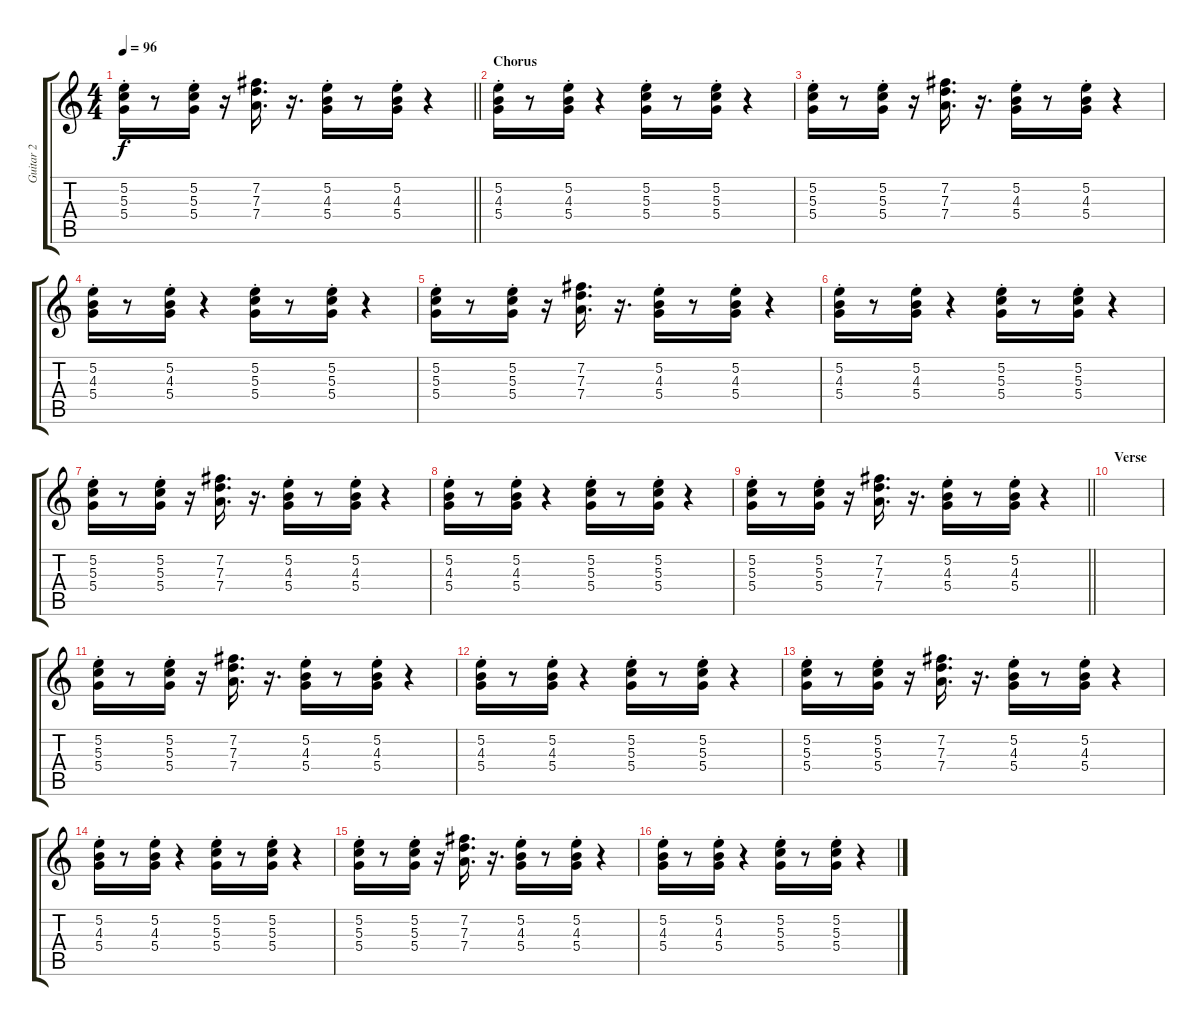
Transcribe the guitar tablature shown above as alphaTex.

\track ("Guitar 2" "Guitar 2") {instrument electricguitarclean}
\staff {score tabs}
\tuning (E4 B3 G3 D3 A2 E2) {hide}
\ts (4 4)
\tempo 96
\clef g2
\barLineRight lightlight
\ks c
(5.2{st} 5.3{st} 5.4{st}).16{dy f} r.8 (5.2{st} 5.3{st} 5.4{st}).16 r.16 (7.2 7.3 7.4).16{d} r.16{d} (5.2{st} 4.3{st} 5.4{st}).16 r.8 (5.2{st} 4.3{st} 5.4{st}).16 r.4 |
\section ("" "Chorus")
(5.2{st} 4.3{st} 5.4{st}).16 r.8 (5.2{st} 4.3{st} 5.4{st}).16 r.4 (5.2{st} 5.3{st} 5.4{st}).16 r.8 (5.2{st} 5.3{st} 5.4{st}).16 r.4 |
(5.2{st} 5.3{st} 5.4{st}).16 r.8 (5.2{st} 5.3{st} 5.4{st}).16 r.16 (7.2 7.3 7.4).16{d} r.16{d} (5.2{st} 4.3{st} 5.4{st}).16 r.8 (5.2{st} 4.3{st} 5.4{st}).16 r.4 |
(5.2{st} 4.3{st} 5.4{st}).16 r.8 (5.2{st} 4.3{st} 5.4{st}).16 r.4 (5.2{st} 5.3{st} 5.4{st}).16 r.8 (5.2{st} 5.3{st} 5.4{st}).16 r.4 |
(5.2{st} 5.3{st} 5.4{st}).16 r.8 (5.2{st} 5.3{st} 5.4{st}).16 r.16 (7.2 7.3 7.4).16{d} r.16{d} (5.2{st} 4.3{st} 5.4{st}).16 r.8 (5.2{st} 4.3{st} 5.4{st}).16 r.4 |
(5.2{st} 4.3{st} 5.4{st}).16 r.8 (5.2{st} 4.3{st} 5.4{st}).16 r.4 (5.2{st} 5.3{st} 5.4{st}).16 r.8 (5.2{st} 5.3{st} 5.4{st}).16 r.4 |
(5.2{st} 5.3{st} 5.4{st}).16 r.8 (5.2{st} 5.3{st} 5.4{st}).16 r.16 (7.2 7.3 7.4).16{d} r.16{d} (5.2{st} 4.3{st} 5.4{st}).16 r.8 (5.2{st} 4.3{st} 5.4{st}).16 r.4 |
(5.2{st} 4.3{st} 5.4{st}).16 r.8 (5.2{st} 4.3{st} 5.4{st}).16 r.4 (5.2{st} 5.3{st} 5.4{st}).16 r.8 (5.2{st} 5.3{st} 5.4{st}).16 r.4 |
\barLineRight lightlight
(5.2{st} 5.3{st} 5.4{st}).16 r.8 (5.2{st} 5.3{st} 5.4{st}).16 r.16 (7.2 7.3 7.4).16{d} r.16{d} (5.2{st} 4.3{st} 5.4{st}).16 r.8 (5.2{st} 4.3{st} 5.4{st}).16 r.4 |
\section ("" "Verse")
|
(5.2{st} 5.3{st} 5.4{st}).16 r.8 (5.2{st} 5.3{st} 5.4{st}).16 r.16 (7.2 7.3 7.4).16{d} r.16{d} (5.2{st} 4.3{st} 5.4{st}).16 r.8 (5.2{st} 4.3{st} 5.4{st}).16 r.4 |
(5.2{st} 4.3{st} 5.4{st}).16 r.8 (5.2{st} 4.3{st} 5.4{st}).16 r.4 (5.2{st} 5.3{st} 5.4{st}).16 r.8 (5.2{st} 5.3{st} 5.4{st}).16 r.4 |
(5.2{st} 5.3{st} 5.4{st}).16 r.8 (5.2{st} 5.3{st} 5.4{st}).16 r.16 (7.2 7.3 7.4).16{d} r.16{d} (5.2{st} 4.3{st} 5.4{st}).16 r.8 (5.2{st} 4.3{st} 5.4{st}).16 r.4 |
(5.2{st} 4.3{st} 5.4{st}).16 r.8 (5.2{st} 4.3{st} 5.4{st}).16 r.4 (5.2{st} 5.3{st} 5.4{st}).16 r.8 (5.2{st} 5.3{st} 5.4{st}).16 r.4 |
(5.2{st} 5.3{st} 5.4{st}).16 r.8 (5.2{st} 5.3{st} 5.4{st}).16 r.16 (7.2 7.3 7.4).16{d} r.16{d} (5.2{st} 4.3{st} 5.4{st}).16 r.8 (5.2{st} 4.3{st} 5.4{st}).16 r.4 |
(5.2{st} 4.3{st} 5.4{st}).16 r.8 (5.2{st} 4.3{st} 5.4{st}).16 r.4 (5.2{st} 5.3{st} 5.4{st}).16 r.8 (5.2{st} 5.3{st} 5.4{st}).16 r.4
